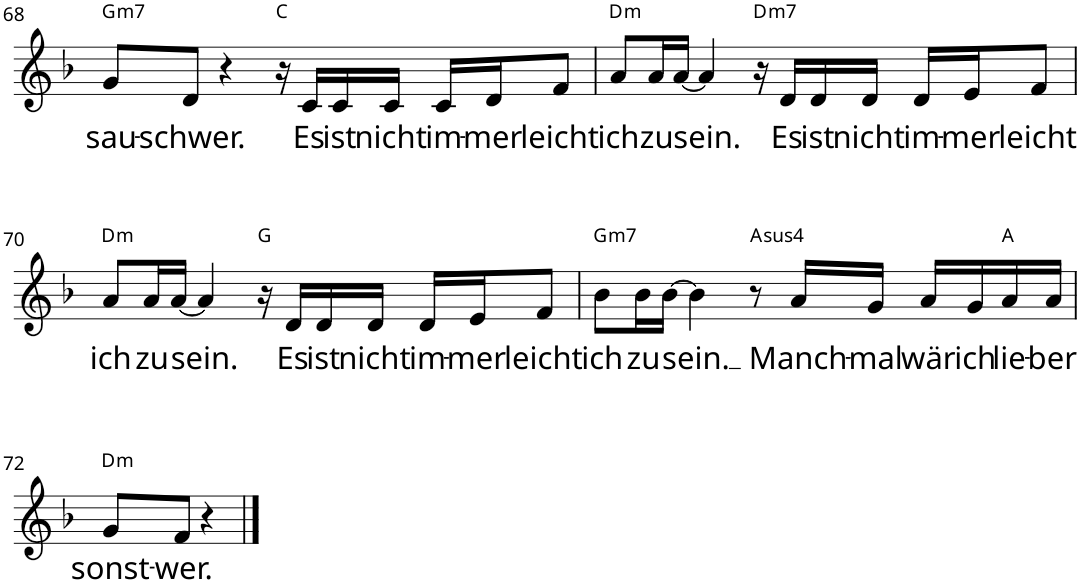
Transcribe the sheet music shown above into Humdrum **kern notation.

**kern	**text	**harte
*part1	*part1	*part1
*staff1	*staff1	*
*I"P1	*	*
!!LO:PB:g=z
*clefG2	*	*
*k[b-]	*	*
*F:	*	*
*M4/4	*	*
*met(c)	*	*
=68	=68	=68
!	!LO:LY:b	!LO:H:kt=m7
8g/L	sau-	G:min7
!	!LO:LY:b	!
8d/J	-schwer.	.
4r	.	.
16r	.	C:maj
!	!LO:LY:b	!
16c/LL	Es	.
!	!LO:LY:b	!
16c/	ist	.
!	!LO:LY:b	!
16c/JJ	nicht	.
!	!LO:LY:b	!
16c/LL	im-	.
!	!LO:LY:b	!
16d/J	-mer	.
!	!LO:LY:b	!
8f/J	leicht	.
=69	=69	=69
!	!LO:LY:b	!LO:H:kt=m
8a/L	ich	D:min
!	!LO:LY:b	!
16a/L	zu	.
!	!LO:LY:b	!
[16a/JJ	sein.	.
4a/]	.	.
!	!	!LO:H:kt=m7
16r	.	D:min7
!	!LO:LY:b	!
16d/LL	Es	.
!	!LO:LY:b	!
16d/	ist	.
!	!LO:LY:b	!
16d/JJ	nicht	.
!	!LO:LY:b	!
16d/LL	im-	.
!	!LO:LY:b	!
16e/J	-mer	.
!	!LO:LY:b	!
8f/J	leicht	.
!!LO:LB:g=z
=70	=70	=70
!	!LO:LY:b	!LO:H:kt=m
8a/L	ich	D:min
!	!LO:LY:b	!
16a/L	zu	.
!	!LO:LY:b	!
[16a/JJ	sein.	.
4a/]	.	.
16r	.	G:maj
!	!LO:LY:b	!
16d/LL	Es	.
!	!LO:LY:b	!
16d/	ist	.
!	!LO:LY:b	!
16d/JJ	nicht	.
!	!LO:LY:b	!
16d/LL	im-	.
!	!LO:LY:b	!
16e/J	-mer	.
!	!LO:LY:b	!
8f/J	leicht	.
=71	=71	=71
!	!LO:LY:b	!LO:H:kt=m7
8b-\L	ich	G:min7
!	!LO:LY:b	!
16b-\L	zu	.
!	!LO:LY:b	!
[16b-\JJ	sein.	.
4b-\]	.	.
!	!	!LO:H:kt=4
8r	.	A:sus4
!	!LO:LY:b	!
16a/LL	Manch-	.
!	!LO:LY:b	!
16g/JJ	-mal	.
!	!LO:LY:b	!
16a/LL	wär	.
!	!LO:LY:b	!
16g/	ich	.
!	!LO:LY:b	!
16a/	lie-	A:maj
!	!LO:LY:b	!
16a/JJ	-ber	.
!!LO:LB:g=z
=72	=72	=72
!	!LO:LY:b	!LO:H:kt=m
8g/L	sonst-	D:min
!	!LO:LY:b	!
8f/J	-wer.	.
4r	.	.
==	==	==
*-	*-	*-
